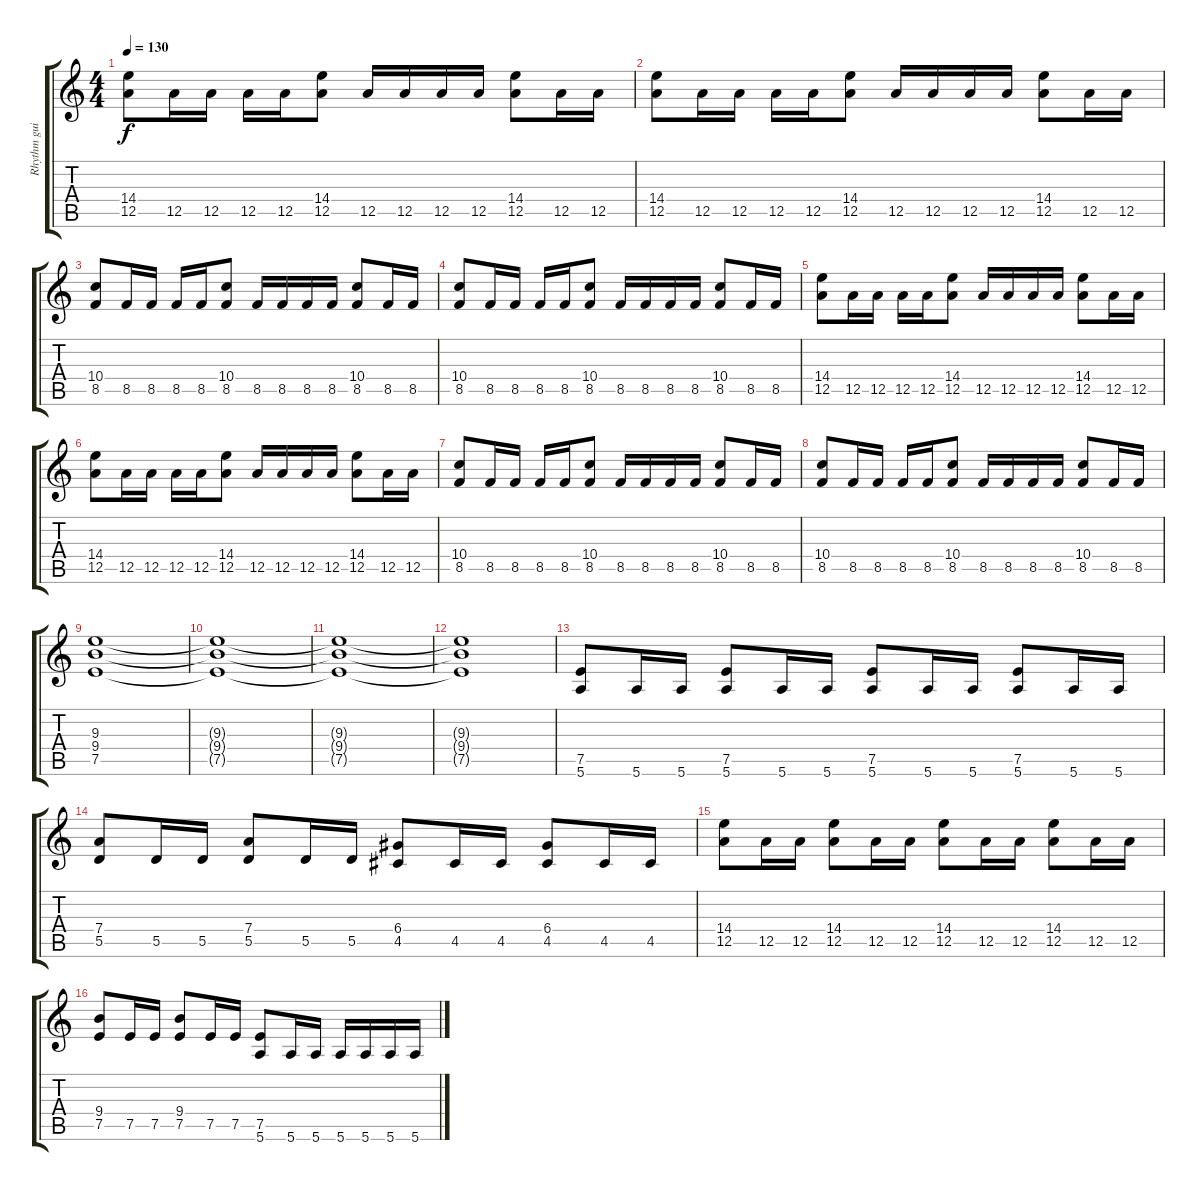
\track ("Rhythm guitar" "Rhythm gui") {instrument overdrivenguitar}
\staff {score tabs}
\tuning (E4 B3 G3 D3 A2 E2) {hide}
\ts (4 4)
\tempo 130
\clef g2
\ks c
(14.4 12.5).8{dy f} 12.5.16 12.5.16 12.5.16 12.5.16 (14.4 12.5).8 12.5.16 12.5.16 12.5.16 12.5.16 (14.4 12.5).8 12.5.16 12.5.16 |
(14.4 12.5).8 12.5.16 12.5.16 12.5.16 12.5.16 (14.4 12.5).8 12.5.16 12.5.16 12.5.16 12.5.16 (14.4 12.5).8 12.5.16 12.5.16 |
(10.4 8.5).8 8.5.16 8.5.16 8.5.16 8.5.16 (10.4 8.5).8 8.5.16 8.5.16 8.5.16 8.5.16 (10.4 8.5).8 8.5.16 8.5.16 |
(10.4 8.5).8 8.5.16 8.5.16 8.5.16 8.5.16 (10.4 8.5).8 8.5.16 8.5.16 8.5.16 8.5.16 (10.4 8.5).8 8.5.16 8.5.16 |
(14.4 12.5).8 12.5.16 12.5.16 12.5.16 12.5.16 (14.4 12.5).8 12.5.16 12.5.16 12.5.16 12.5.16 (14.4 12.5).8 12.5.16 12.5.16 |
(14.4 12.5).8 12.5.16 12.5.16 12.5.16 12.5.16 (14.4 12.5).8 12.5.16 12.5.16 12.5.16 12.5.16 (14.4 12.5).8 12.5.16 12.5.16 |
(10.4 8.5).8 8.5.16 8.5.16 8.5.16 8.5.16 (10.4 8.5).8 8.5.16 8.5.16 8.5.16 8.5.16 (10.4 8.5).8 8.5.16 8.5.16 |
(10.4 8.5).8 8.5.16 8.5.16 8.5.16 8.5.16 (10.4 8.5).8 8.5.16 8.5.16 8.5.16 8.5.16 (10.4 8.5).8 8.5.16 8.5.16 |
(9.3 9.4 7.5).1 |
(9.3{t} 9.4{t} 7.5{t}).1 |
(9.3{t} 9.4{t} 7.5{t}).1 |
(9.3{t} 9.4{t} 7.5{t}).1 |
(7.5 5.6).8 5.6.16 5.6.16 (7.5 5.6).8 5.6.16 5.6.16 (7.5 5.6).8 5.6.16 5.6.16 (7.5 5.6).8 5.6.16 5.6.16 |
(7.4 5.5).8 5.5.16 5.5.16 (7.4 5.5).8 5.5.16 5.5.16 (6.4 4.5).8 4.5.16 4.5.16 (6.4 4.5).8 4.5.16 4.5.16 |
(14.4 12.5).8 12.5.16 12.5.16 (14.4 12.5).8 12.5.16 12.5.16 (14.4 12.5).8 12.5.16 12.5.16 (14.4 12.5).8 12.5.16 12.5.16 |
(9.4 7.5).8 7.5.16 7.5.16 (9.4 7.5).8 7.5.16 7.5.16 (7.5 5.6).8 5.6.16 5.6.16 5.6.16 5.6.16 5.6.16 5.6.16
